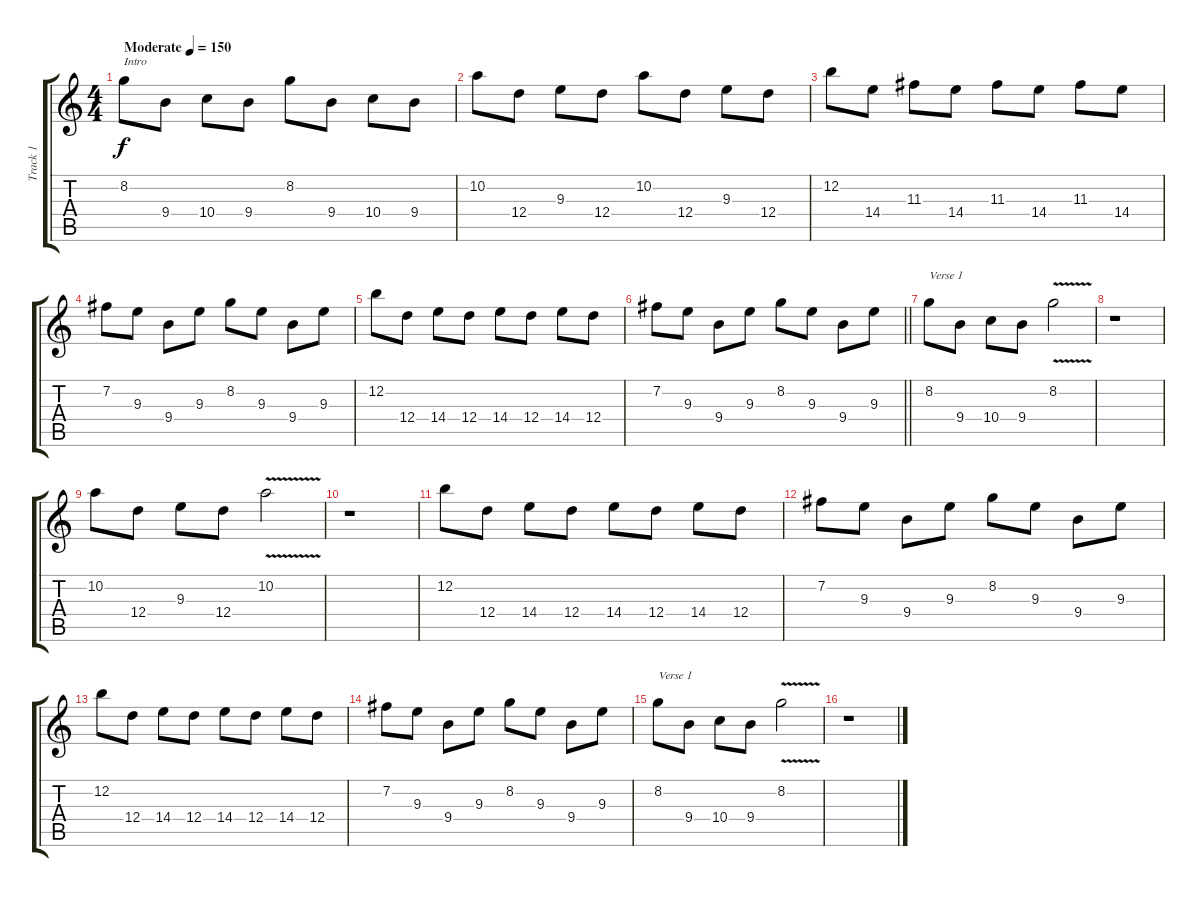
\track ("Track 1" "Track 1") {instrument overdrivenguitar}
\staff {score tabs}
\tuning (E4 B3 G3 D3 A2 E2) {hide}
\ts (4 4)
\tempo (150 "Moderate")
\clef g2
\ks c
8.2.8{txt "Intro" dy f instrument electricguitarjazz} 9.4.8 10.4.8 9.4.8 8.2.8 9.4.8 10.4.8 9.4.8 |
10.2.8 12.4.8 9.3.8 12.4.8 10.2.8 12.4.8 9.3.8 12.4.8 |
12.2.8 14.4.8 11.3.8 14.4.8 11.3.8 14.4.8 11.3.8 14.4.8 |
7.2.8 9.3.8 9.4.8 9.3.8 8.2.8 9.3.8 9.4.8 9.3.8 |
12.2.8 12.4.8 14.4.8 12.4.8 14.4.8 12.4.8 14.4.8 12.4.8 |
\barLineRight lightlight
7.2.8 9.3.8 9.4.8 9.3.8 8.2.8 9.3.8 9.4.8 9.3.8 |
8.2.8{txt "Verse 1" instrument overdrivenguitar} 9.4.8 10.4.8 9.4.8 8.2{v}.2 |
r.1 |
10.2.8 12.4.8 9.3.8 12.4.8 10.2{v}.2 |
r.1 |
12.2.8 12.4.8 14.4.8 12.4.8 14.4.8 12.4.8 14.4.8 12.4.8 |
7.2.8 9.3.8 9.4.8 9.3.8 8.2.8 9.3.8 9.4.8 9.3.8 |
12.2.8 12.4.8 14.4.8 12.4.8 14.4.8 12.4.8 14.4.8 12.4.8 |
7.2.8 9.3.8 9.4.8 9.3.8 8.2.8 9.3.8 9.4.8 9.3.8 |
8.2.8{txt "Verse 1"} 9.4.8 10.4.8 9.4.8 8.2{v}.2 |
r.1
